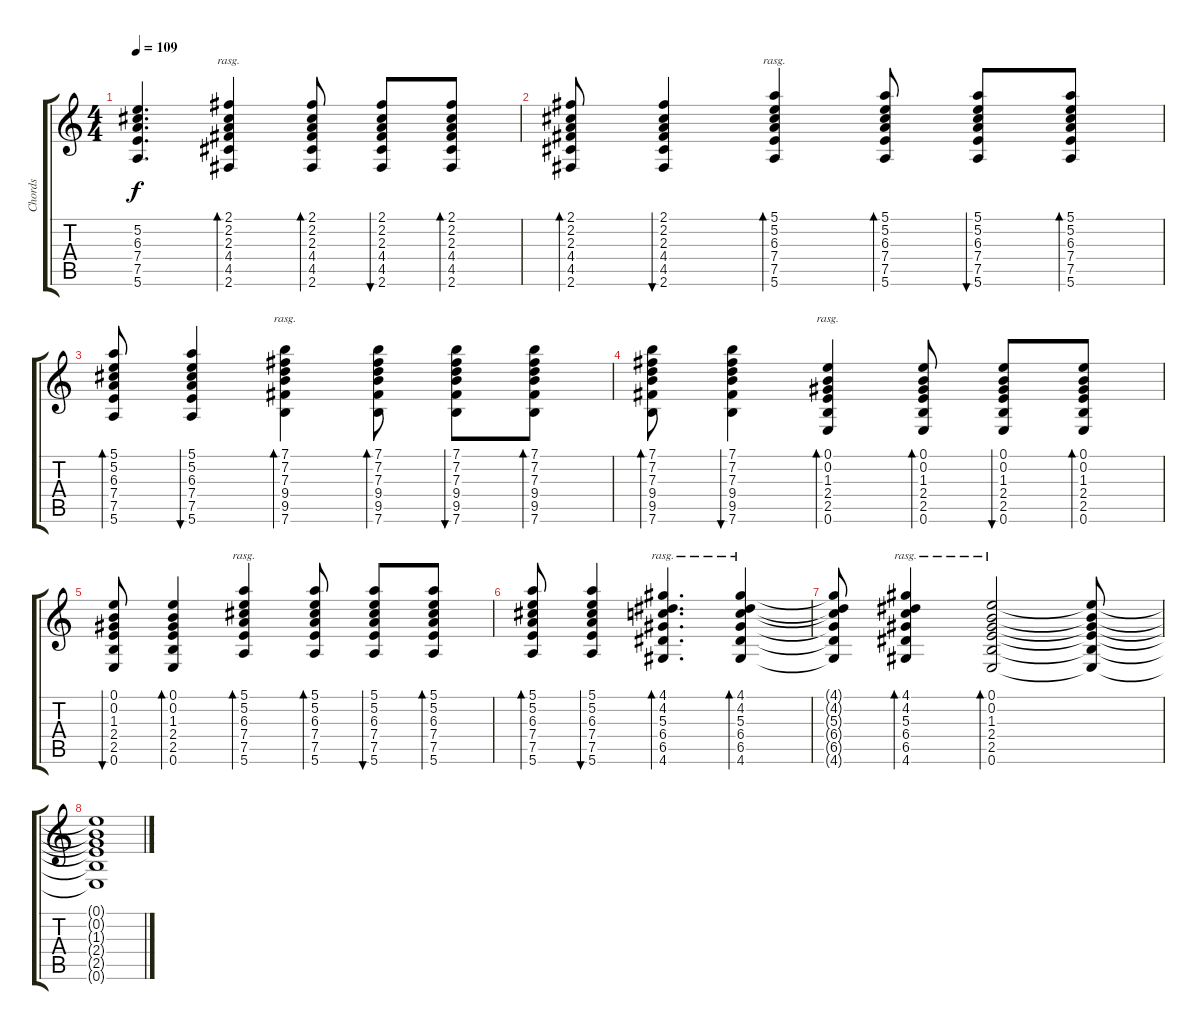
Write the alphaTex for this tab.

\track ("Chords" "Chords") {instrument acousticguitarsteel}
\staff {score tabs}
\tuning (E4 B3 G3 D3 A2 E2) {hide}
\ts (4 4)
\tempo 109
\clef g2
\ks c
(5.2{t} 6.3{t} 7.4{t} 7.5{t} 5.6{t}).4{d dy f} (2.1 2.2 2.3 4.4 4.5 2.6).4{bd 60 rasg ii} (2.1 2.2 2.3 4.4 4.5 2.6).8{bd 120} (2.1 2.2 2.3 4.4 4.5 2.6).8{bu 120} (2.1 2.2 2.3 4.4 4.5 2.6).8{bd 120} |
(2.1 2.2 2.3 4.4 4.5 2.6).8{bd 120} (2.1 2.2 2.3 4.4 4.5 2.6).4{bu 120} (5.1 5.2 6.3 7.4 7.5 5.6).4{bd 60 rasg ii} (5.1 5.2 6.3 7.4 7.5 5.6).8{bd 120} (5.1 5.2 6.3 7.4 7.5 5.6).8{bu 120} (5.1 5.2 6.3 7.4 7.5 5.6).8{bd 120} |
(5.1 5.2 6.3 7.4 7.5 5.6).8{bd 120} (5.1 5.2 6.3 7.4 7.5 5.6).4{bu 120} (7.1 7.2 7.3 9.4 9.5 7.6).4{bd 60 rasg ii} (7.1 7.2 7.3 9.4 9.5 7.6).8{bd 120} (7.1 7.2 7.3 9.4 9.5 7.6).8{bu 120} (7.1 7.2 7.3 9.4 9.5 7.6).8{bd 120} |
(7.1 7.2 7.3 9.4 9.5 7.6).8{bd 120} (7.1 7.2 7.3 9.4 9.5 7.6).4{bu 120} (0.1 0.2 1.3 2.4 2.5 0.6).4{bd 60 rasg ii} (0.1 0.2 1.3 2.4 2.5 0.6).8{bd 120} (0.1 0.2 1.3 2.4 2.5 0.6).8{bu 120} (0.1 0.2 1.3 2.4 2.5 0.6).8{bd 120} |
(0.1 0.2 1.3 2.4 2.5 0.6).8{bu 120} (0.1 0.2 1.3 2.4 2.5 0.6).4{bd 120} (5.1 5.2 6.3 7.4 7.5 5.6).4{bd 60 rasg ii} (5.1 5.2 6.3 7.4 7.5 5.6).8{bd 120} (5.1 5.2 6.3 7.4 7.5 5.6).8{bu 120} (5.1 5.2 6.3 7.4 7.5 5.6).8{bd 120} |
(5.1 5.2 6.3 7.4 7.5 5.6).8{bd 120} (5.1 5.2 6.3 7.4 7.5 5.6).4{bu 120} (4.1 4.2 5.3 6.4 6.5 4.6).4{d bd 60 rasg ii} (4.1 4.2 5.3 6.4 6.5 4.6).4{bd 60 rasg ii} |
(4.1{t} 4.2{t} 5.3{t} 6.4{t} 6.5{t} 4.6{t}).8 (4.1 4.2 5.3 6.4 6.5 4.6).4{bd 60 rasg ii} (0.1 0.2 1.3 2.4 2.5 0.6).2{bd 60 rasg ii} (0.1{t} 0.2{t} 1.3{t} 2.4{t} 2.5{t} 0.6{t}).8 |
(0.1{t} 0.2{t} 1.3{t} 2.4{t} 2.5{t} 0.6{t}).1
